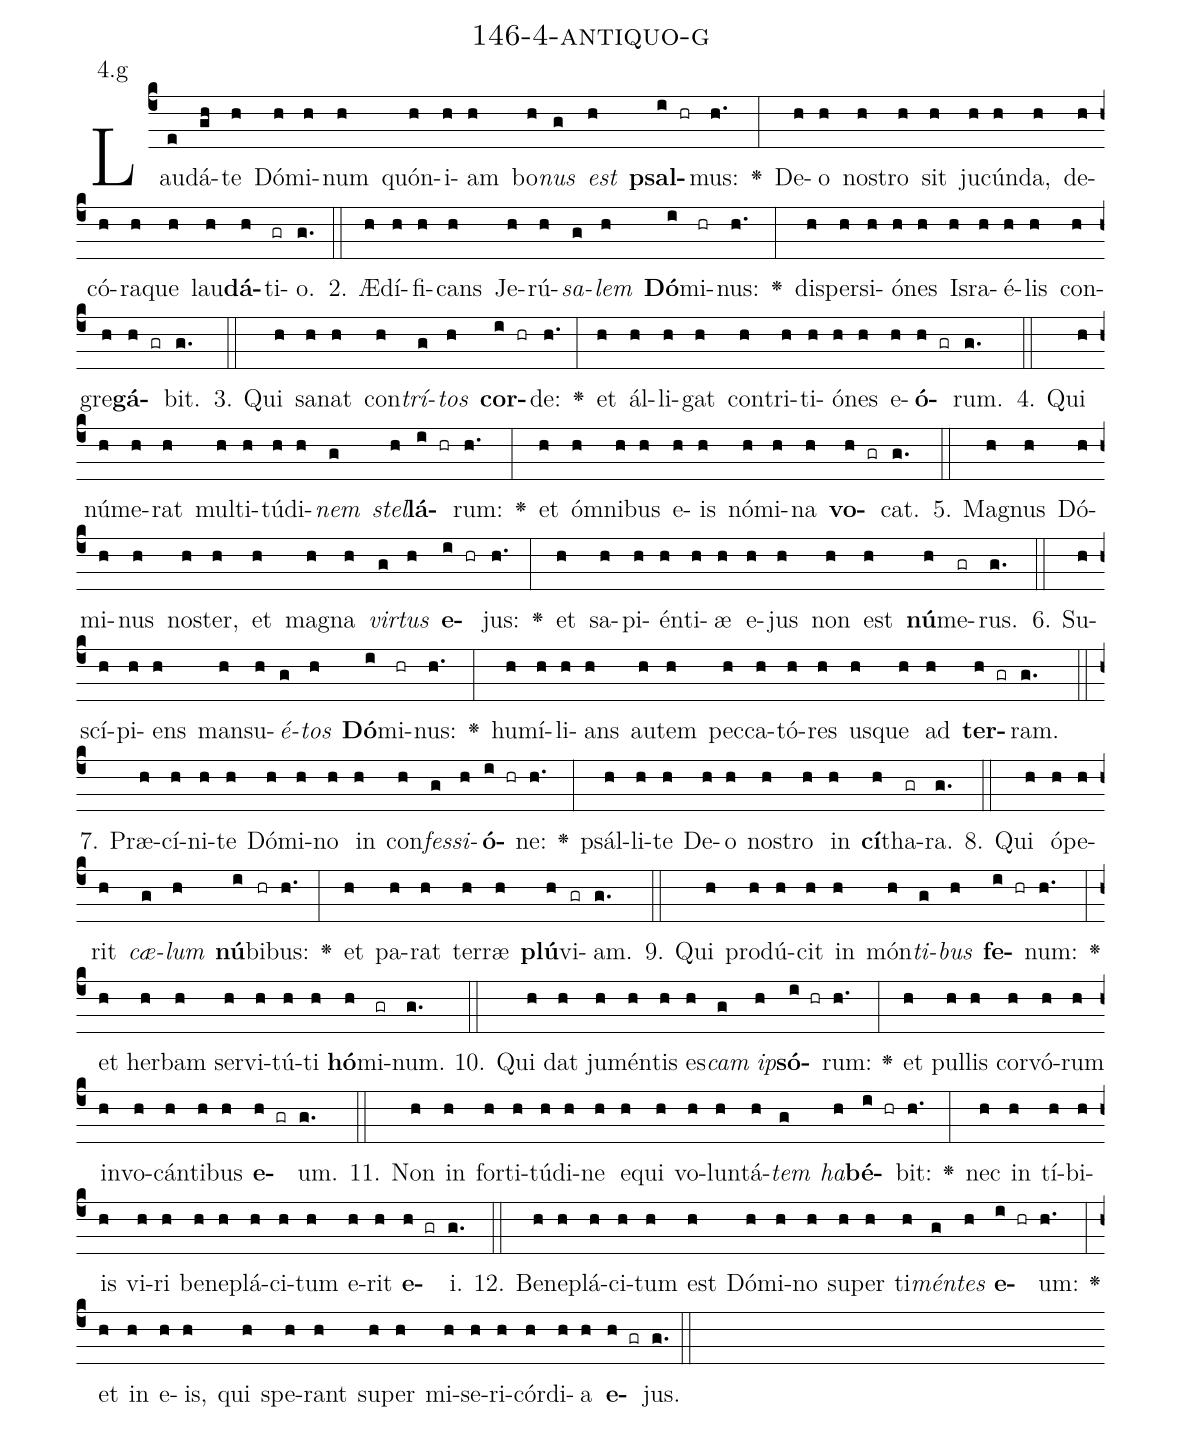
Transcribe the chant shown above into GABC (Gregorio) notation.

name: 146-4-antiquo-g;
annotation: 4.g;
%%
(c4)Lau(e)dá(gh)te(h) Dó(h)mi(h)num(h) quón(h)i(h)am(h) bo(h)<i>nus</i>(g) <i>est</i>(h) <b>psal</b>(i hr)mus:(h.) <v>\greheightstar</v>(:) De(h)o(h) nos(h)tro(h) sit(h) ju(h)cún(h)da,(h) de(h)có(h)ra(h)que(h) lau(h)<b>dá</b>(h)ti(gr)o.(g.) (::)
2. Æ(h)dí(h)fi(h)cans(h) Je(h)rú(h)<i>sa</i>(g)<i>lem</i>(h) <b>Dó</b>(i)mi(hr)nus:(h.) <v>\greheightstar</v>(:) di(h)sper(h)si(h)ó(h)nes(h) Is(h)ra(h)é(h)lis(h) con(h)gre(h)<b>gá</b>(h gr)bit.(g.) (::)
3. Qui(h) sa(h)nat(h) con(h)<i>trí</i>(g)<i>tos</i>(h) <b>cor</b>(i hr)de:(h.) <v>\greheightstar</v>(:) et(h) ál(h)li(h)gat(h) con(h)tri(h)ti(h)ó(h)nes(h) e(h)<b>ó</b>(h gr)rum.(g.) (::)
4. Qui(h) nú(h)me(h)rat(h) mul(h)ti(h)tú(h)di(h)<i>nem</i>(g) <i>stel</i>(h)<b>lá</b>(i hr)rum:(h.) <v>\greheightstar</v>(:) et(h) óm(h)ni(h)bus(h) e(h)is(h) nó(h)mi(h)na(h) <b>vo</b>(h gr)cat.(g.) (::)
5. Ma(h)gnus(h) Dó(h)mi(h)nus(h) nos(h)ter,(h) et(h) ma(h)gna(h) <i>vir</i>(g)<i>tus</i>(h) <b>e</b>(i hr)jus:(h.) <v>\greheightstar</v>(:) et(h) sa(h)pi(h)én(h)ti(h)æ(h) e(h)jus(h) non(h) est(h) <b>nú</b>(h)me(gr)rus.(g.) (::)
6. Su(h)scí(h)pi(h)ens(h) man(h)su(h)<i>é</i>(g)<i>tos</i>(h) <b>Dó</b>(i)mi(hr)nus:(h.) <v>\greheightstar</v>(:) hu(h)mí(h)li(h)ans(h) au(h)tem(h) pec(h)ca(h)tó(h)res(h) us(h)que(h) ad(h) <b>ter</b>(h gr)ram.(g.) (::)
7. Præ(h)cí(h)ni(h)te(h) Dó(h)mi(h)no(h) in(h) con(h)<i>fes</i>(g)<i>si</i>(h)<b>ó</b>(i hr)ne:(h.) <v>\greheightstar</v>(:) psál(h)li(h)te(h) De(h)o(h) nos(h)tro(h) in(h) <b>cí</b>(h)tha(gr)ra.(g.) (::)
8. Qui(h) ó(h)pe(h)rit(h) <i>cæ</i>(g)<i>lum</i>(h) <b>nú</b>(i)bi(hr)bus:(h.) <v>\greheightstar</v>(:) et(h) pa(h)rat(h) ter(h)ræ(h) <b>plú</b>(h)vi(gr)am.(g.) (::)
9. Qui(h) pro(h)dú(h)cit(h) in(h) món(h)<i>ti</i>(g)<i>bus</i>(h) <b>fe</b>(i hr)num:(h.) <v>\greheightstar</v>(:) et(h) her(h)bam(h) ser(h)vi(h)tú(h)ti(h) <b>hó</b>(h)mi(gr)num.(g.) (::)
10. Qui(h) dat(h) ju(h)mén(h)tis(h) es(h)<i>cam</i>(g) <i>ip</i>(h)<b>só</b>(i hr)rum:(h.) <v>\greheightstar</v>(:) et(h) pul(h)lis(h) cor(h)vó(h)rum(h) in(h)vo(h)cán(h)ti(h)bus(h) <b>e</b>(h gr)um.(g.) (::)
11. Non(h) in(h) for(h)ti(h)tú(h)di(h)ne(h) e(h)qui(h) vo(h)lun(h)tá(h)<i>tem</i>(g) <i>ha</i>(h)<b>bé</b>(i hr)bit:(h.) <v>\greheightstar</v>(:) nec(h) in(h) tí(h)bi(h)is(h) vi(h)ri(h) be(h)ne(h)plá(h)ci(h)tum(h) e(h)rit(h) <b>e</b>(h gr)i.(g.) (::)
12. Be(h)ne(h)plá(h)ci(h)tum(h) est(h) Dó(h)mi(h)no(h) su(h)per(h) ti(h)<i>mén</i>(g)<i>tes</i>(h) <b>e</b>(i hr)um:(h.) <v>\greheightstar</v>(:) et(h) in(h) e(h)is,(h) qui(h) spe(h)rant(h) su(h)per(h) mi(h)se(h)ri(h)cór(h)di(h)a(h) <b>e</b>(h gr)jus.(g.) (::)
